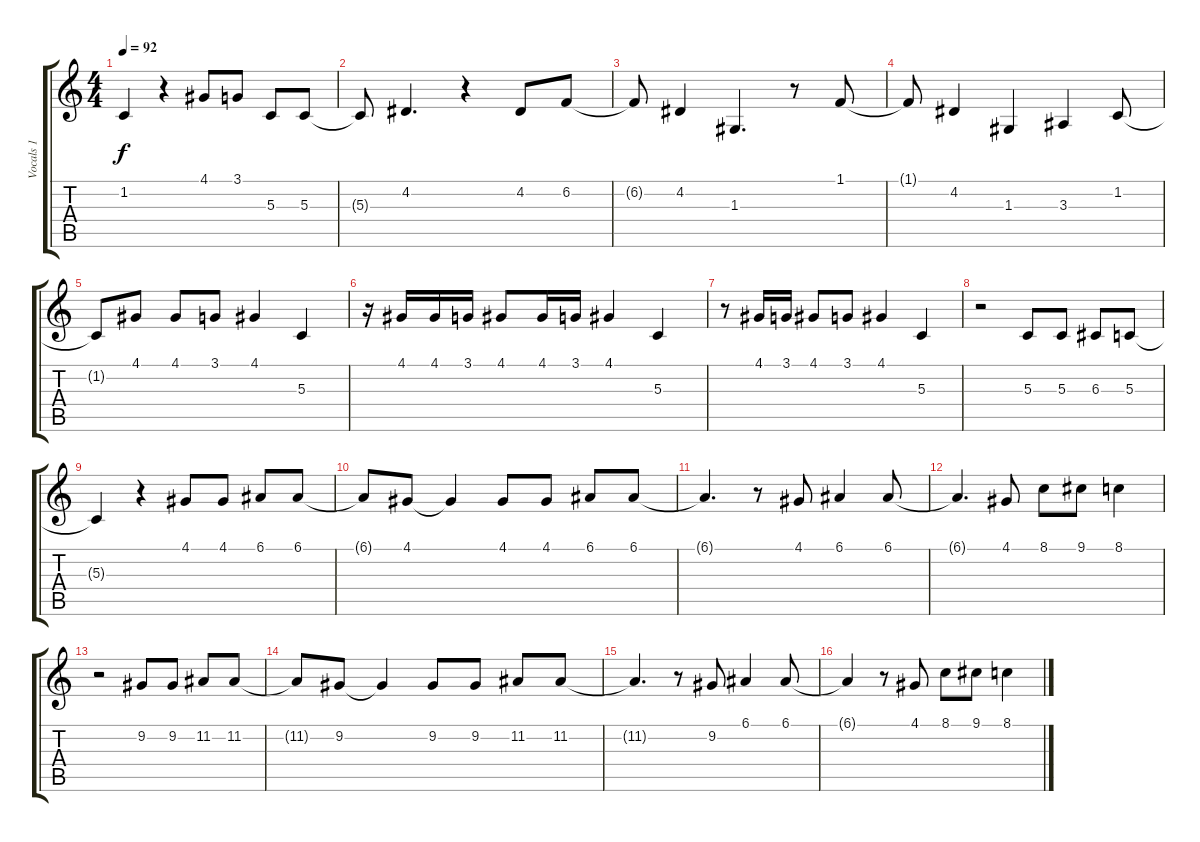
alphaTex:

\track ("Vocals 1" "Vocals 1") {instrument altosax}
\staff {score tabs}
\tuning (E4 B3 G3 D3 A2 E2) {hide}
\ts (4 4)
\tempo 92
\clef g2
\ks c
1.2{t}.4{dy f} r.4 4.1.8 3.1.8 5.3.8 5.3.8 |
5.3{t}.8 4.2.4{d} r.4 4.2.8 6.2.8 |
6.2{t}.8 4.2.4 1.3.4{d} r.8 1.1.8 |
1.1{t}.8 4.2.4 1.3.4 3.3.4 1.2.8 |
1.2{t}.8 4.1.8 4.1.8 3.1.8 4.1.4 5.3.4 |
r.16 4.1.16 4.1.16 3.1.16 4.1.8 4.1.16 3.1.16 4.1.4 5.3.4 |
r.8 4.1.16 3.1.16 4.1.8 3.1.8 4.1.4 5.3.4 |
r.2 5.3.8 5.3.8 6.3.8 5.3.8 |
5.3{t}.4 r.4 4.1.8 4.1.8 6.1.8 6.1.8 |
6.1{t}.8 4.1.8 4.1{t}.4 4.1.8 4.1.8 6.1.8 6.1.8 |
6.1{t}.4{d} r.8 4.1.8 6.1.4 6.1.8 |
6.1{t}.4{d} 4.1.8 8.1.8 9.1.8 8.1.4 |
r.2 9.2.8 9.2.8 11.2.8 11.2.8 |
11.2{t}.8 9.2.8 9.2{t}.4 9.2.8 9.2.8 11.2.8 11.2.8 |
11.2{t}.4{d} r.8 9.2.8 6.1.4 6.1.8 |
6.1{t}.4 r.8 4.1.8 8.1.8 9.1.8 8.1.4
